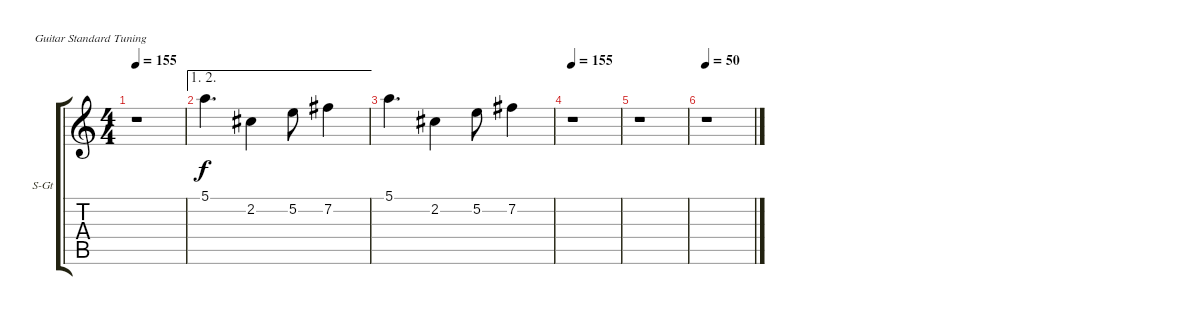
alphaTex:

\bracketExtendMode groupsimilarinstruments
\firstSystemTrackNameOrientation horizontal
\otherSystemsTrackNameOrientation horizontal
\track ("Voice" "S-Gt") {mute instrument lead5charang}
\staff {score tabs}
\tuning (E4 B3 G3 D3 A2 E2)
\displaytranspose 12
\ts (4 4)
\tempo 155
\clef g2
\ks c
r.1{dy f} |
\ae (1 2)
5.1.4{d} 2.2.4 5.2.8 7.2.4 |
5.1.4{d} 2.2.4 5.2.8 7.2.4 |
\tempo 155
r.1 |
r.1 |
\tempo 50
r.1
